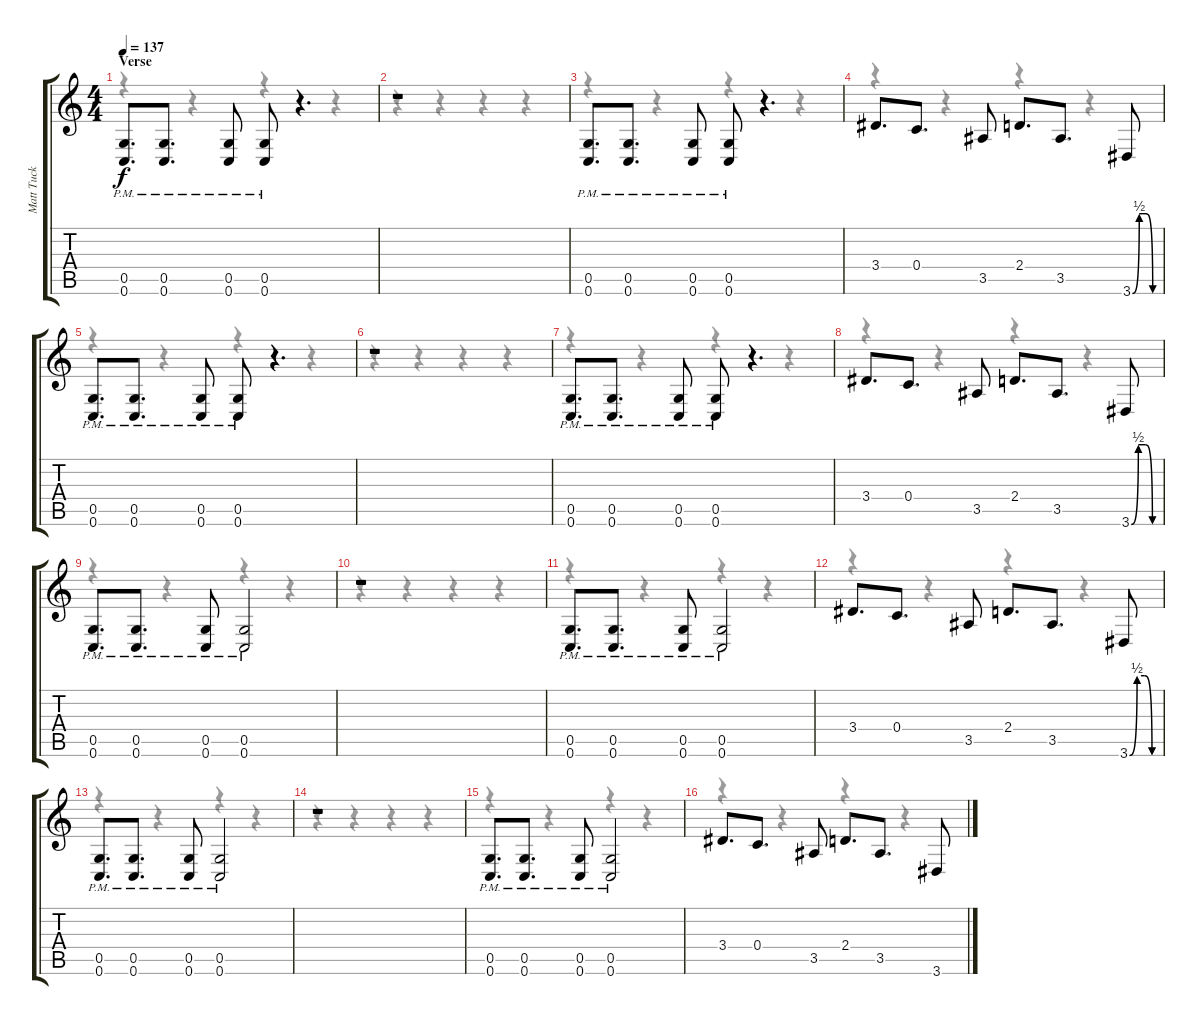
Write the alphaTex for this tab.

\track ("Matt Tuck (Rhythm Guitar)" "Matt Tuck ") {instrument distortionguitar}
\staff {score tabs}
\tuning (D4 A3 F3 C3 G2 C2) {hide}
\voice
\ts (4 4)
\section ("" "Verse")
\tempo 137
\clef g2
\ks c
(0.5{pm} 0.6{pm}).8{d dy f} (0.5{pm} 0.6{pm}).8{d} (0.5{pm} 0.6{pm}).8 (0.5{pm} 0.6{pm}).8 r.4{d} |
r.1 |
(0.5{pm} 0.6{pm}).8{d} (0.5{pm} 0.6{pm}).8{d} (0.5{pm} 0.6{pm}).8 (0.5{pm} 0.6{pm}).8 r.4{d} |
3.4.8{d} 0.4.8{d} 3.5.8 2.4.8{d} 3.5.8{d} 3.6{be (custom 0 0 15 2 30 2 45 0 60 0)}.8 |
(0.5{pm} 0.6{pm}).8{d} (0.5{pm} 0.6{pm}).8{d} (0.5{pm} 0.6{pm}).8 (0.5{pm} 0.6{pm}).8 r.4{d} |
r.1 |
(0.5{pm} 0.6{pm}).8{d} (0.5{pm} 0.6{pm}).8{d} (0.5{pm} 0.6{pm}).8 (0.5{pm} 0.6{pm}).8 r.4{d} |
3.4.8{d} 0.4.8{d} 3.5.8 2.4.8{d} 3.5.8{d} 3.6{be (custom 0 0 15 2 30 2 45 0 60 0)}.8 |
(0.5{pm} 0.6{pm}).8{d} (0.5{pm} 0.6{pm}).8{d} (0.5{pm} 0.6{pm}).8 (0.5{pm} 0.6{pm}).2 |
r.1 |
(0.5{pm} 0.6{pm}).8{d} (0.5{pm} 0.6{pm}).8{d} (0.5{pm} 0.6{pm}).8 (0.5{pm} 0.6{pm}).2 |
3.4.8{d} 0.4.8{d} 3.5.8 2.4.8{d} 3.5.8{d} 3.6{be (custom 0 0 15 2 30 2 45 0 60 0)}.8 |
(0.5{pm} 0.6{pm}).8{d} (0.5{pm} 0.6{pm}).8{d} (0.5{pm} 0.6{pm}).8 (0.5{pm} 0.6{pm}).2 |
r.1 |
(0.5{pm} 0.6{pm}).8{d} (0.5{pm} 0.6{pm}).8{d} (0.5{pm} 0.6{pm}).8 (0.5{pm} 0.6{pm}).2 |
3.4.8{d} 0.4.8{d} 3.5.8 2.4.8{d} 3.5.8{d} 3.6.8
\voice
\clef g2
\ottava regular
\simile none
\ks c
r.4{dy f} r.4 r.4 r.4 |
r.4 r.4 r.4 r.4 |
r.4 r.4 r.4 r.4 |
r.4 r.4 r.4 r.4 |
r.4 r.4 r.4 r.4 |
r.4 r.4 r.4 r.4 |
r.4 r.4 r.4 r.4 |
r.4 r.4 r.4 r.4 |
r.4 r.4 r.4 r.4 |
r.4 r.4 r.4 r.4 |
r.4 r.4 r.4 r.4 |
r.4 r.4 r.4 r.4 |
r.4 r.4 r.4 r.4 |
r.4 r.4 r.4 r.4 |
r.4 r.4 r.4 r.4 |
r.4 r.4 r.4 r.4
